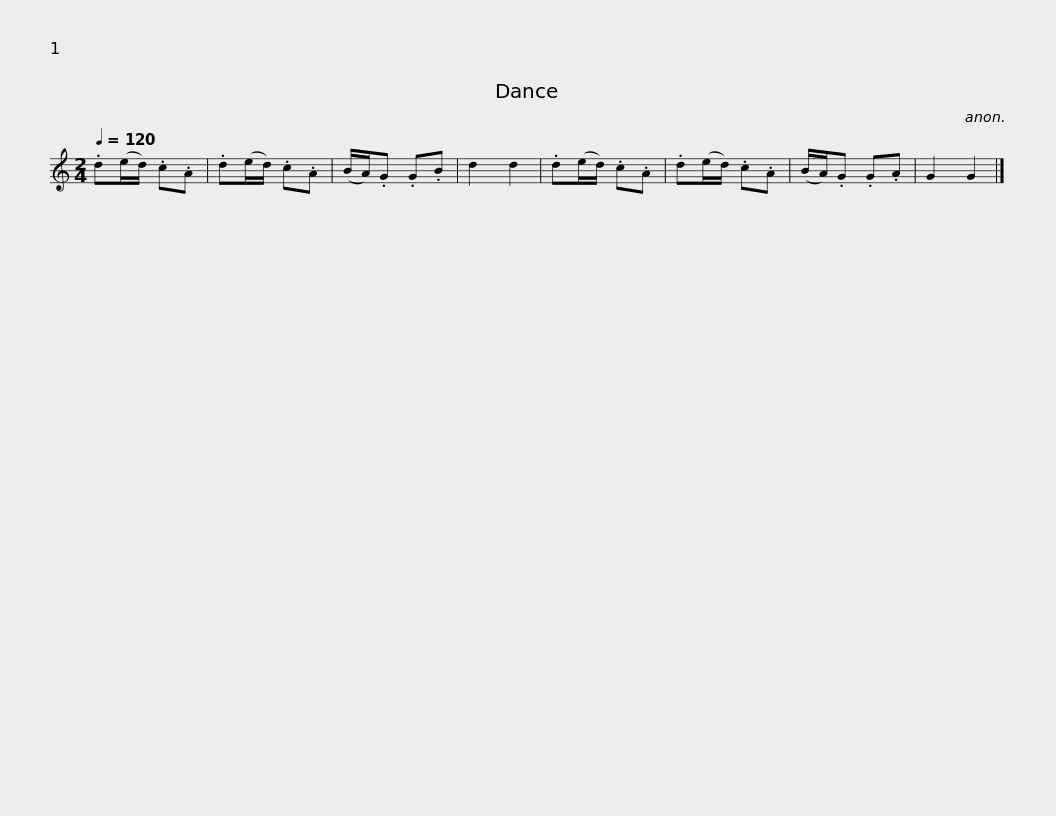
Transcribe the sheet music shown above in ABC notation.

X:1
L:1/8
Q:1/4=120
M:2/4
I:linebreak $
K:C
V:1 treble
V:1
 .d(e/d/) .c.A | .d(e/d/) .c.A | (B/A/).G .G.B | d2 d2 | .d(e/d/) .c.A | %5
 .d(e/d/) .c.A | (B/A/).G .G.A | G2 G2 |] %8
